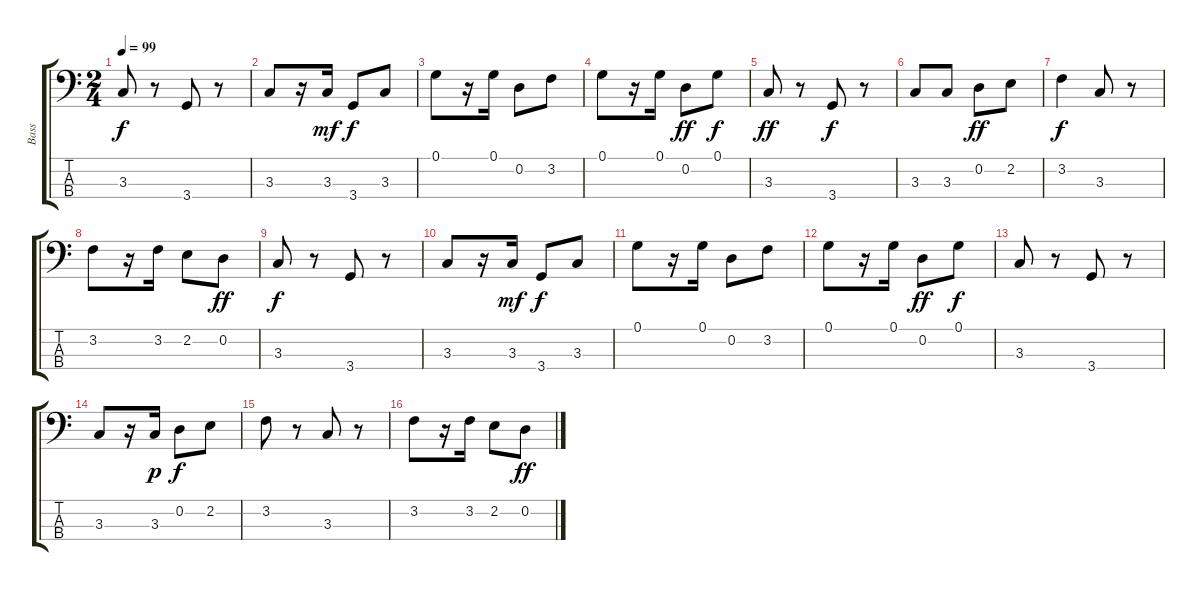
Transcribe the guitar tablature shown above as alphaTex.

\track ("Bass" "Bass") {instrument electricbassfinger}
\staff {score tabs}
\tuning (G2 D2 A1 E1) {hide}
\ts (2 4)
\tempo 99
\clef f4
\ks c
3.3.8{dy f} r.8 3.4.8 r.8 |
3.3.8 r.16 3.3.16{dy mf} 3.4.8{dy f} 3.3.8 |
0.1.8 r.16 0.1.16 0.2.8 3.2.8 |
0.1.8 r.16 0.1.16 0.2.8{dy ff} 0.1.8{dy f} |
3.3.8{dy ff} r.8 3.4.8{dy f} r.8 |
3.3.8 3.3.8 0.2.8{dy ff} 2.2.8 |
3.2.4{dy f} 3.3.8 r.8 |
3.2.8 r.16 3.2.16 2.2.8 0.2.8{dy ff} |
3.3.8{dy f} r.8 3.4.8 r.8 |
3.3.8 r.16 3.3.16{dy mf} 3.4.8{dy f} 3.3.8 |
0.1.8 r.16 0.1.16 0.2.8 3.2.8 |
0.1.8 r.16 0.1.16 0.2.8{dy ff} 0.1.8{dy f} |
3.3.8 r.8 3.4.8 r.8 |
3.3.8 r.16 3.3.16{dy p} 0.2.8{dy f} 2.2.8 |
3.2.8 r.8 3.3.8 r.8 |
3.2.8 r.16 3.2.16 2.2.8 0.2.8{dy ff}
